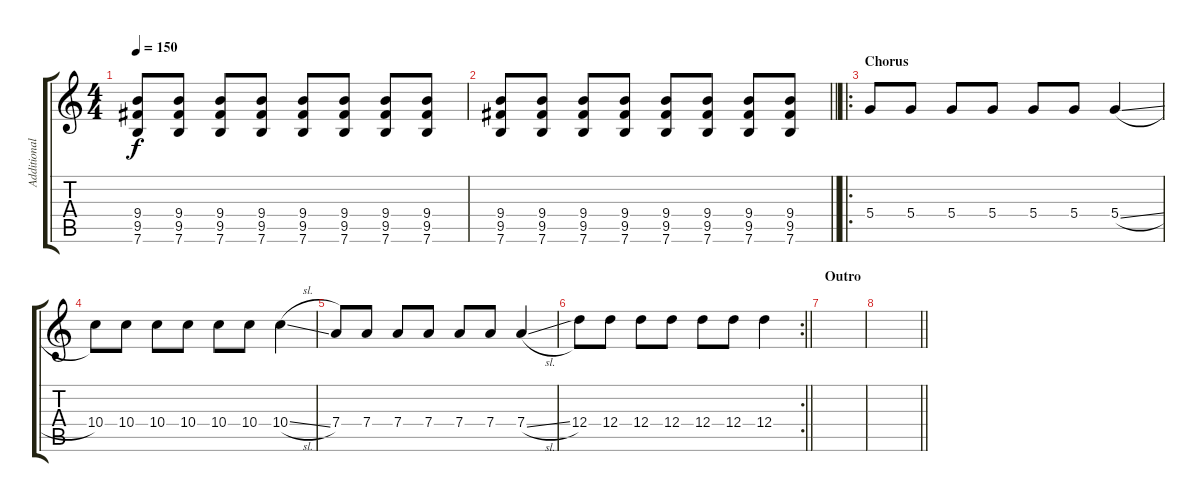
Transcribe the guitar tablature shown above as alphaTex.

\track ("Additional Guitar" "Additional") {instrument acousticguitarsteel}
\staff {score tabs}
\tuning (E4 B3 G3 D3 A2 E2) {hide}
\ts (4 4)
\tempo 150
\clef g2
\ks c
(9.4 9.5 7.6).8{dy f instrument distortionguitar} (9.4 9.5 7.6).8 (9.4 9.5 7.6).8 (9.4 9.5 7.6).8 (9.4 9.5 7.6).8 (9.4 9.5 7.6).8 (9.4 9.5 7.6).8 (9.4 9.5 7.6).8 |
\barLineRight lightlight
(9.4 9.5 7.6).8 (9.4 9.5 7.6).8 (9.4 9.5 7.6).8 (9.4 9.5 7.6).8 (9.4 9.5 7.6).8 (9.4 9.5 7.6).8 (9.4 9.5 7.6).8 (9.4 9.5 7.6).8 |
\ro
\section ("" "Chorus")
5.4.8 5.4.8 5.4.8 5.4.8 5.4.8 5.4.8 5.4{sl}.4 |
10.4.8 10.4.8 10.4.8 10.4.8 10.4.8 10.4.8 10.4{sl}.4 |
7.4.8 7.4.8 7.4.8 7.4.8 7.4.8 7.4.8 7.4{sl}.4 |
\rc 2
\barLineRight lightlight
12.4.8 12.4.8 12.4.8 12.4.8 12.4.8 12.4.8 12.4.4 |
\section ("" "Outro")
|
\barLineRight lightlight
